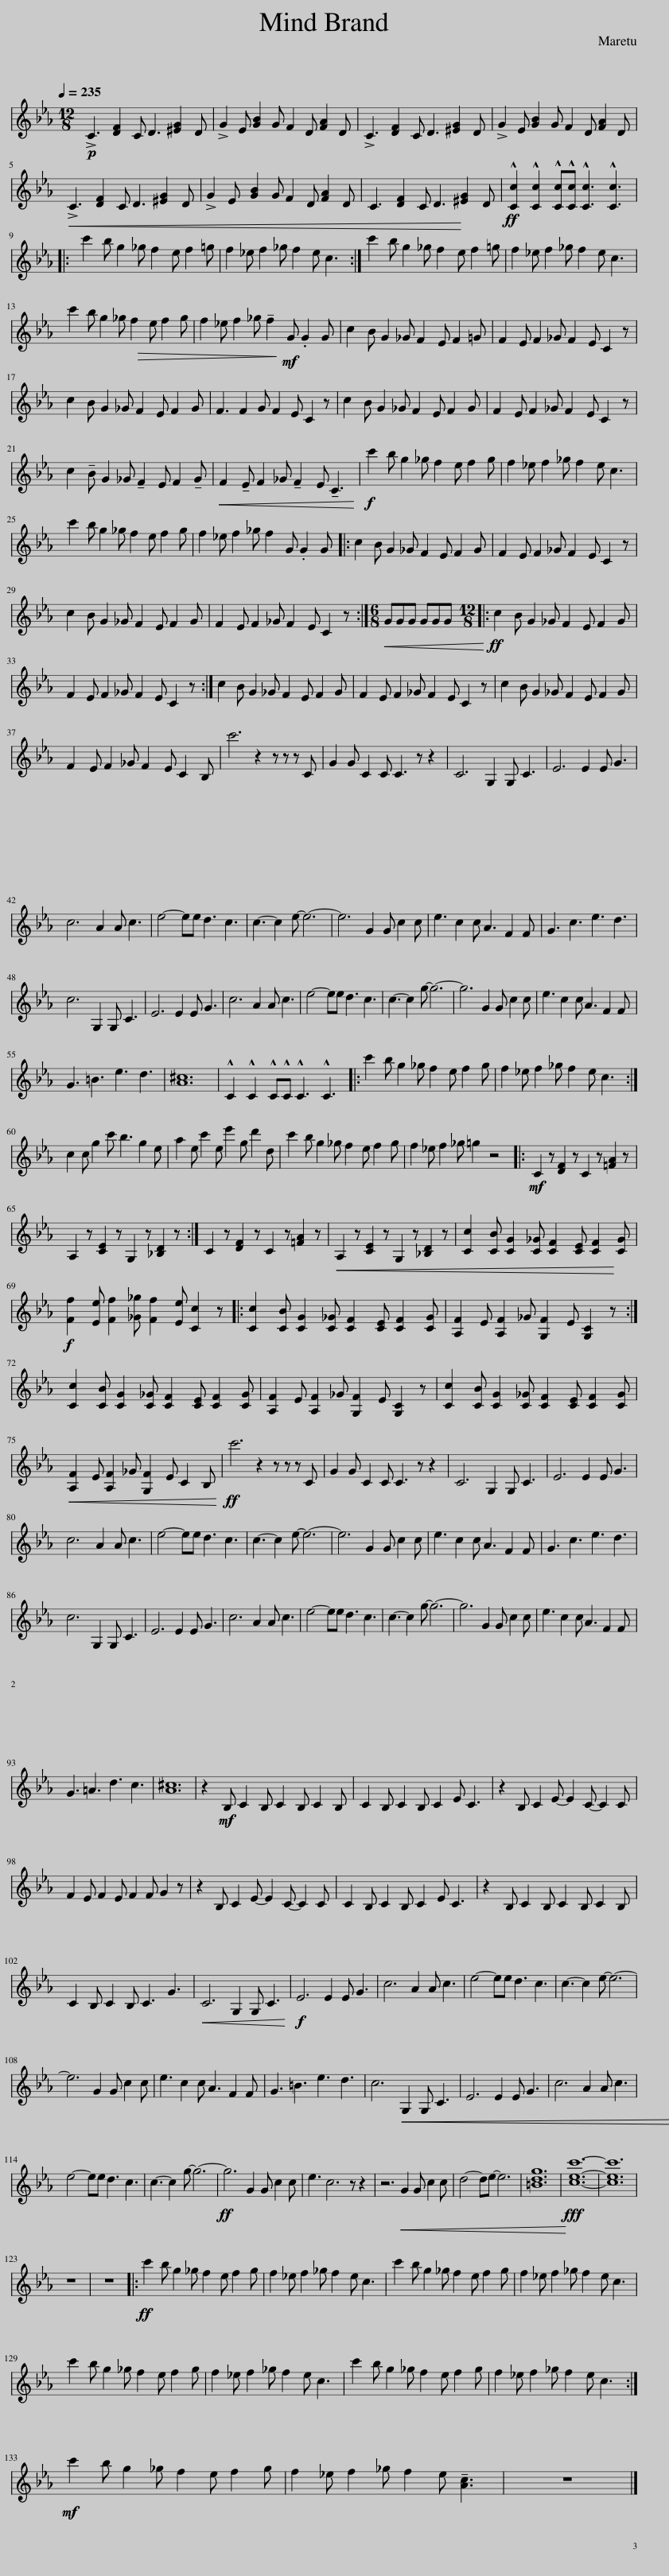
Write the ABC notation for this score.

X:1
%%score 1 2
L:1/8
Q:1/4=235
M:12/8
I:linebreak $
K:Db
V:1 treble
V:2 treble transpose=-2
V:1
!mp! z2 z z z8 | z12 | z12 | z12 |$ z12 | %5
 z12 | z12 | z12 |:$ z12 | z12 :| %10
 z12 | z12 |$ z12 | z12 | z12 | %15
 z12 |$ z12 | z12 | z12 | z12 |$ %20
 z12 | z12 | z12 | z12 |$ z12 | %25
 z12 |: z12 | z12 |$ z12 | z12 :| %30
[M:6/8] z6 |:[M:12/8] z12 |$ z12 :| z12 | z12 | %35
 z12 |$ z12 | z12 | z12 | z12 | %40
 z12 |$ z12 | z12 | z12 | z12 | %45
 z12 | z12 |$ z12 | z12 | z12 | %50
 z12 | z12 | z12 | z12 |$ z12 | %55
 z12 | z12 |: z12 | z12 :|$ z12 | %60
 z12 | z12 | z12 |: z12 |$ z12 :| %65
 z12 | z12 | z12 |$ z12 |: z12 | %70
 z12 :|$ z12 | z12 | z12 |$ z12 | %75
 z12 | z12 | z12 | z12 |$ z12 | %80
 z12 | z12 | z12 | z12 | z12 |$ %85
 z12 | z12 | z12 | z12 | z12 | %90
 z12 | z12 |$ z12 | z12 | z12 | %95
 z12 | z12 |$ z12 | z12 | z12 | %100
 z12 |$ z12 | z12 | z12 | z12 | %105
 z12 | z12 |$ z12 | z12 | z12 | %110
 z12 | z12 | z12 |$ z12 | z12 | %115
 z12 | z12 | z12 | z12 | z12 | %120
 z12 | z12 |$ z12 | z12 |: z12 | %125
 z12 | z12 | z12 |$ z12 | z12 | %130
 z12 | z12 :|$ z12 | z12 | z12 |] %135
V:2
[K:Eb]!p! !>!C3 [DF]2 C D3 [^EG]2 D | !>!G2 E [GB]2 G F2 D [FA]2 D | !>!C3 [DF]2 C D3 [^EG]2 D | !>!G2 E [GB]2 G F2 D [FA]2 D |$!<(! !>!C3 [DF]2 C D3 [^EG]2 D!<)! | %5
 !>!G2 E [GB]2 G F2 D [FA]2 D | C3 [DF]2 C D3 [^EG]2 D |!ff! !^![Cc]2 !^![Cc]2 !^![Cc]!^![Cc] !^![Cc]3 !^![Cc]3 |:$ c'2 b g2 _g f2 e f2 =g | f2 _e f2 _g f2 e c3 :| %10
 c'2 b g2 _g f2 e f2 =g | f2 _e f2 _g f2 e c3 |$ c'2 b g2 _g f2 e f2 g | f2!>(! _e f2 _g !tenuto!f2!mf! G .G2 G!>)! | c2 B G2 _G F2 E F2 =G | %15
 F2 E F2 _G F2 E C2 z |$ c2 B G2 _G F2 E F2 G | F3 F2 G F2 E C2 z | c2 B G2 _G F2 E F2 G | F2 E F2 _G F2 E C2 z |$ %20
 c2 !tenuto!B G2 _G !tenuto!F2 E F2 !tenuto!G |!<(! F2 !tenuto!E F2 _G !tenuto!F2 E !tenuto!C3!<)! |!f! c'2 b g2 _g f2 e f2 g | f2 _e f2 _g f2 e c3 |$ c'2 a g2 _g f2 e f2 g | %25
 f2 _e f2 _g f2 G .G2 G |: c2 B G2 _G F2 E F2 G | F2 E F2 _G F2 E C2 z |$ c2 B G2 _G F2 E F2 G | F2 E F2 _G F2 E C2 z :| %30
[M:6/8]!<(! GGG GGG!<)! |:[M:12/8]!ff! c2 B G2 _G F2 E F2 G |$ F2 E F2 _G F2 E C2 z :| c2 B G2 _G F2 E F2 G | F2 E F2 _G F2 E C2 z | %35
 c2 B G2 _G F2 E F2 G |$ F2 E F2 _G F2 E C2 B, | c'6 z2 z z z C | G2 G C2 C C3 z z2 | C6 G,2 G, C3 | %40
 E6 E2 E G3 |$ c6 A2 A c3 | e4- ee d3 c3 | c3- c2 e- e6- | e6 G2 G c2 c | %45
 e3 c2 c A3 F2 F | G3 c3 e3 d3 |$ c6 G,2 G, C3 | E6 E2 E G3 | c6 A2 A c3 | %50
 e4- ee d3 c3 | c3- c2 g- g6- | g6 G2 G c2 c | e3 c2 c A3 F2 F |$ G3 =B3 e3 d3 | %55
 [A^c]12 | !^!C2 !^!C2 !^!C!^!C !^!C3 !^!C3 |: c'2 b g2 _g f2 e f2 g | f2 _e f2 _g f2 e c3 :|$ c2 c g2 c' b3 g2 e | %60
 a2 e c'2 e e'2 g d'2 d | c'2 b g2 _g f2 e f2 g | f2 _e f2 _g =g2 z4 |:!mf! C2 z [DF]2 z C2 z [=FA]2 z |$ A,2 z [CE]2 z G,2 z [_B,D]2 z :| %65
 C2 z [DF]2 z C2 z [=FA]2 z |!<(! A,2 z [CE]2 z G,2 z [_B,D]2 z!<)! | [Cc]2 [CB] [CG]2 [C_G] [CF]2 [CE] [CF]2 [CG] |$!f! [Ff]2 [Ee] [Ff]2 [_G_g] [Ff]2 [Ee] [Cc]2 z |: [Cc]2 [CB] [CG]2 [C_G] [CF]2 [CE] [CF]2 [CG] | %70
 [A,F]2 E [A,F]2 _G [G,F]2 E [G,C]2 z :|$ [Cc]2 [CB] [CG]2 [C_G] [CF]2 [CE] [CF]2 [CG] | [A,F]2 E [A,F]2 _G [G,F]2 E [G,C]2 z | [Cc]2 [CB] [CG]2 [C_G] [CF]2 [CE] [CF]2 [CG] |$!<(! [A,F]2 E [A,F]2 _G [G,F]2 E C2 B,!<)! | %75
!ff! c'6 z2 z z z C | G2 G C2 C C3 z z2 | C6 G,2 G, C3 | E6 E2 E G3 |$ c6 A2 A c3 | %80
 e4- ee d3 c3 | c3- c2 e- e6- | e6 G2 G c2 c | e3 c2 c A3 F2 F | G3 c3 e3 d3 |$ %85
 c6 G,2 G, C3 | E6 E2 E G3 | c6 A2 A c3 | e4- ee d3 c3 | c3- c2 g- g6- | %90
 g6 G2 G c2 c | e3 c2 c A3 F2 F |$ G3 =A3 d3 c3 | [A^c]12 | z2!mf! B, C2 B, C2 B, C2 B, | %95
 C2 B, C2 B, C2 E C3 | z2 B, C2 E- E2 C- C2 C |$ F2 E F2 E F2 F G2 z | z2 B, C2 E- E2 C- C2 C | C2 B, C2 B, C2 E C3 | %100
 z2 B, C2 B, C2 B, C2 B, |$ C2 B, C2 B, C3 G3 |!<(! C6 G,2 G, C3!<)! |!f! E6 E2 E G3 | c6 A2 A c3 | %105
 e4- ee d3 c3 | c3- c2 e- e6- |$ e6 G2 G c2 c | e3 c2 c A3 F2 F | G3 =B3 e3 d3 | %110
 c6!<(! G,2 G, C3!<)! | E6 E2 E G3 | c6 A2 A c3 |$ e4- ee d3 c3 | c3- c2 g- g6- | %115
!ff! g6 G2 G c2 c | e3 c6 z z2 | z6!<(! G2 G c2 c!<)! | d4- de- e6 | [=Bdg]12 | %120
!fff! [cec']12- | [cec']12 |$ z12 | z12 |:!ff! c'2 b g2 _g f2 e f2 g | %125
 f2 _e f2 _g f2 e c3 | c'2 b g2 _g f2 e f2 g | f2 _e f2 _g f2 e c3 |$ c'2 b g2 _g f2 e f2 g | f2 _e f2 _g f2 e c3 | %130
 c'2 b g2 _g f2 e f2 g | f2 _e f2 _g f2 e c3 :|$!mf! c'2 b g2 _g f2 e f2 g | f2 _e f2 _g f2 e !tenuto![Ac]3 | z12 |] %135
